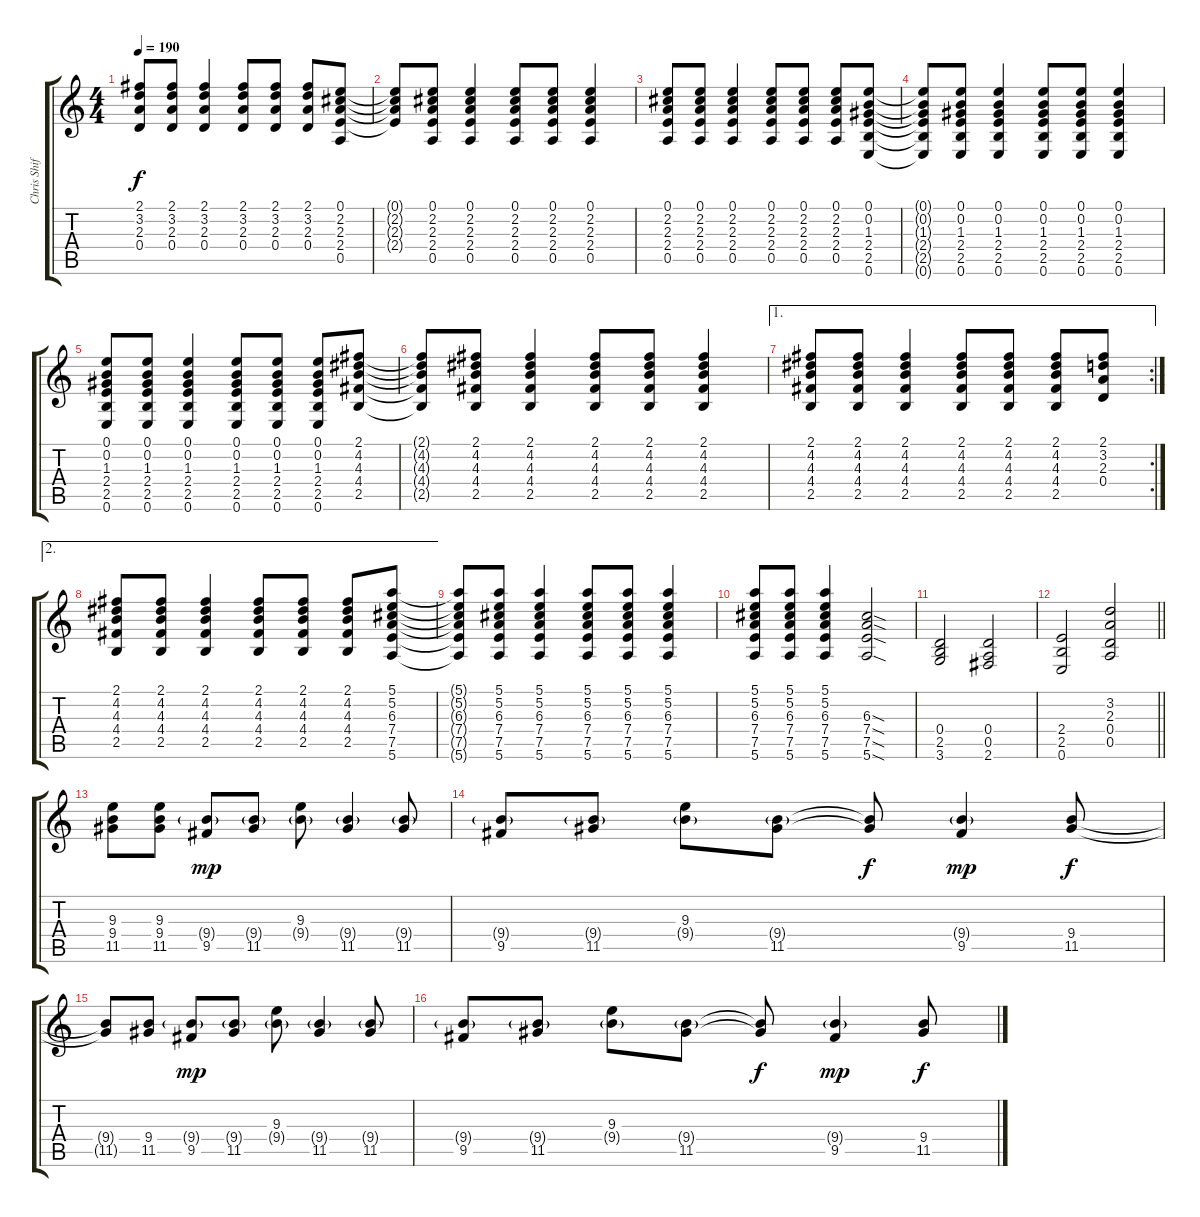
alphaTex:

\track ("Chris Shiflett (Lead)" "Chris Shif") {instrument overdrivenguitar}
\staff {score tabs}
\tuning (E4 B3 G3 D3 A2 E2) {hide}
\ts (4 4)
\tempo 190
\clef g2
\ks c
(2.1 3.2 2.3 0.4).8{dy f} (2.1 3.2 2.3 0.4).8 (2.1 3.2 2.3 0.4).4 (2.1 3.2 2.3 0.4).8 (2.1 3.2 2.3 0.4).8 (2.1 3.2 2.3 0.4).8 (0.1 2.2 2.3 2.4 0.5).8 |
(0.1{t} 2.2{t} 2.3{t} 2.4{t}).8 (0.1 2.2 2.3 2.4 0.5).8 (0.1 2.2 2.3 2.4 0.5).4 (0.1 2.2 2.3 2.4 0.5).8 (0.1 2.2 2.3 2.4 0.5).8 (0.1 2.2 2.3 2.4 0.5).4 |
(0.1 2.2 2.3 2.4 0.5).8 (0.1 2.2 2.3 2.4 0.5).8 (0.1 2.2 2.3 2.4 0.5).4 (0.1 2.2 2.3 2.4 0.5).8 (0.1 2.2 2.3 2.4 0.5).8 (0.1 2.2 2.3 2.4 0.5).8 (0.1 0.2 1.3 2.4 2.5 0.6).8 |
(0.1{t} 0.2{t} 1.3{t} 2.4{t} 2.5{t} 0.6{t}).8 (0.1 0.2 1.3 2.4 2.5 0.6).8 (0.1 0.2 1.3 2.4 2.5 0.6).4 (0.1 0.2 1.3 2.4 2.5 0.6).8 (0.1 0.2 1.3 2.4 2.5 0.6).8 (0.1 0.2 1.3 2.4 2.5 0.6).4 |
(0.1 0.2 1.3 2.4 2.5 0.6).8 (0.1 0.2 1.3 2.4 2.5 0.6).8 (0.1 0.2 1.3 2.4 2.5 0.6).4 (0.1 0.2 1.3 2.4 2.5 0.6).8 (0.1 0.2 1.3 2.4 2.5 0.6).8 (0.1 0.2 1.3 2.4 2.5 0.6).8 (2.1 4.2 4.3 4.4 2.5).8 |
(2.1{t} 4.2{t} 4.3{t} 4.4{t} 2.5{t}).8 (2.1 4.2 4.3 4.4 2.5).8 (2.1 4.2 4.3 4.4 2.5).4 (2.1 4.2 4.3 4.4 2.5).8 (2.1 4.2 4.3 4.4 2.5).8 (2.1 4.2 4.3 4.4 2.5).4 |
\ae 1
\rc 2
(2.1 4.2 4.3 4.4 2.5).8 (2.1 4.2 4.3 4.4 2.5).8 (2.1 4.2 4.3 4.4 2.5).4 (2.1 4.2 4.3 4.4 2.5).8 (2.1 4.2 4.3 4.4 2.5).8 (2.1 4.2 4.3 4.4 2.5).8 (2.1 3.2 2.3 0.4).8 |
\ae 2
(2.1 4.2 4.3 4.4 2.5).8 (2.1 4.2 4.3 4.4 2.5).8 (2.1 4.2 4.3 4.4 2.5).4 (2.1 4.2 4.3 4.4 2.5).8 (2.1 4.2 4.3 4.4 2.5).8 (2.1 4.2 4.3 4.4 2.5).8 (5.1 5.2 6.3 7.4 7.5 5.6).8 |
(5.1{t} 5.2{t} 6.3{t} 7.4{t} 7.5{t} 5.6{t}).8 (5.1 5.2 6.3 7.4 7.5 5.6).8 (5.1 5.2 6.3 7.4 7.5 5.6).4 (5.1 5.2 6.3 7.4 7.5 5.6).8 (5.1 5.2 6.3 7.4 7.5 5.6).8 (5.1 5.2 6.3 7.4 7.5 5.6).4 |
(5.1 5.2 6.3 7.4 7.5 5.6).8 (5.1 5.2 6.3 7.4 7.5 5.6).8 (5.1 5.2 6.3 7.4 7.5 5.6).4 (6.3{sod} 7.4{sod} 7.5{sod} 5.6{sod}).2 |
(0.4 2.5 3.6).2 (0.4 0.5 2.6).2 |
\barLineRight lightlight
(2.4 2.5 0.6).2 (3.2 2.3 0.4 0.5).2 |
(9.3 9.4 11.5).8 (9.3 9.4 11.5).8 (9.4{g} 9.5).8{dy mp} (9.4{g} 11.5).8 (9.3 9.4{g}).8 (9.4{g} 11.5).4 (9.4{g} 11.5).8 |
(9.4{g} 9.5).8 (9.4{g} 11.5).8 (9.3 9.4{g}).8 (9.4{g} 11.5).8 (9.4{t} 11.5{t}).8{dy f} (9.4{g} 9.5).4{dy mp} (9.4 11.5).8{dy f} |
(9.4{t} 11.5{t}).8 (9.4 11.5).8 (9.4{g} 9.5).8{dy mp} (9.4{g} 11.5).8 (9.3 9.4{g}).8 (9.4{g} 11.5).4 (9.4{g} 11.5).8 |
(9.4{g} 9.5).8 (9.4{g} 11.5).8 (9.3 9.4{g}).8 (9.4{g} 11.5).8 (9.4{t} 11.5{t}).8{dy f} (9.4{g} 9.5).4{dy mp} (9.4 11.5).8{dy f}
